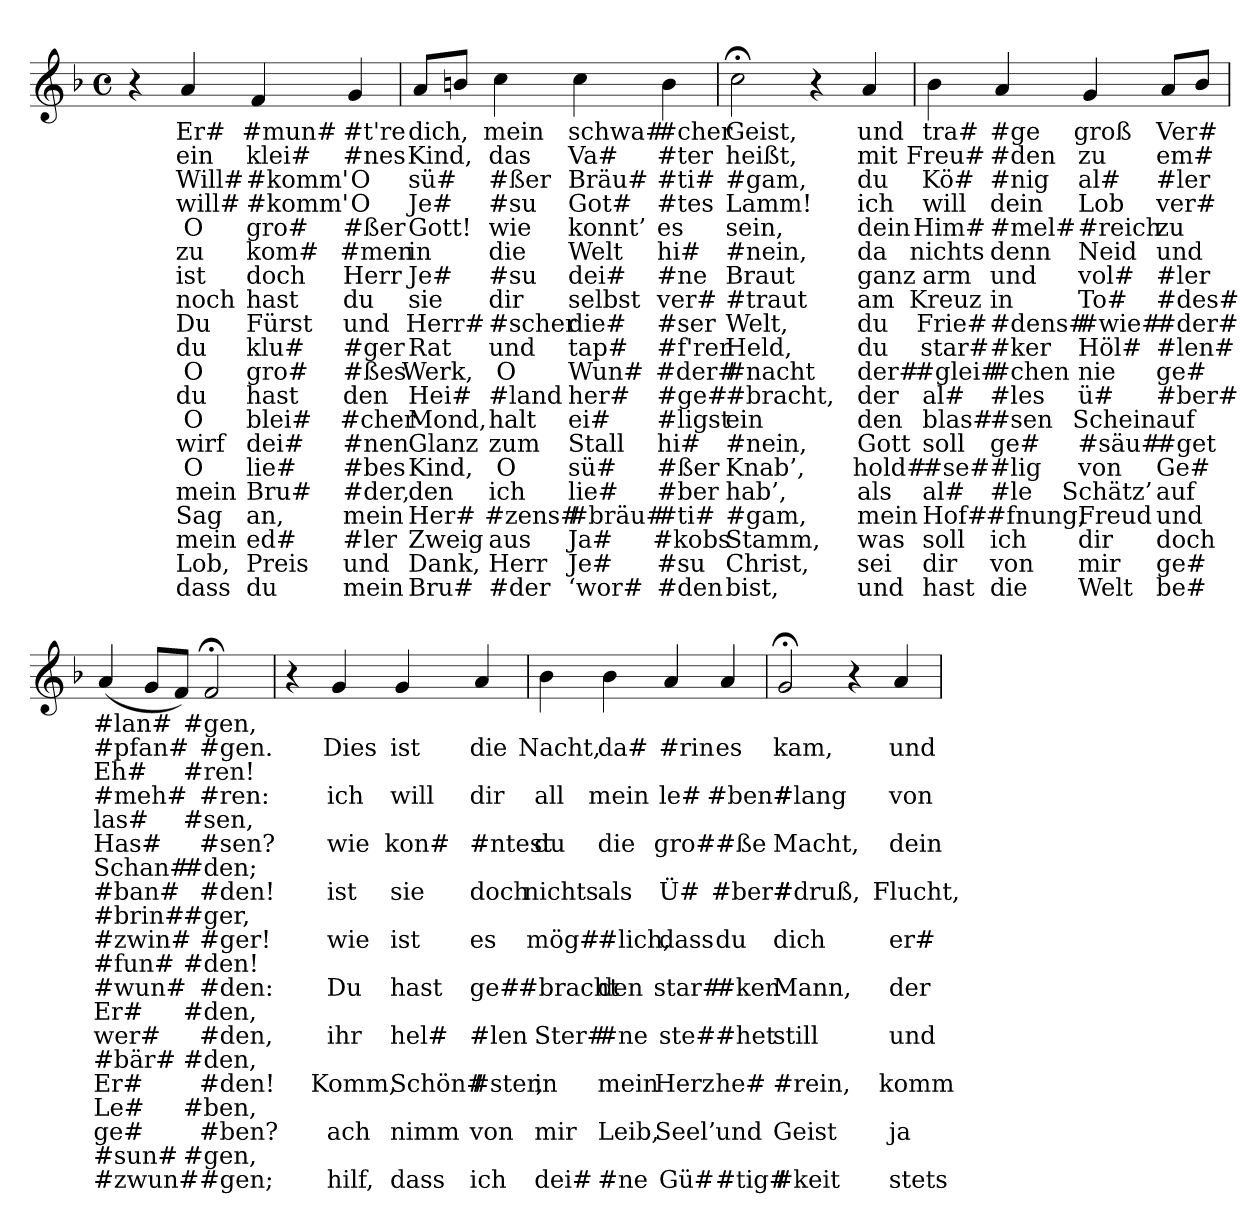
**kern	**text	**text	**text	**text	**text	**text	**text	**text	**text	**text	**text	**text	**text	**text	**text	**text	**text	**text	**text	**text
*part1	*part1	*part1	*part1	*part1	*part1	*part1	*part1	*part1	*part1	*part1	*part1	*part1	*part1	*part1	*part1	*part1	*part1	*part1	*part1	*part1
*staff1	*staff1	*staff1	*staff1	*staff1	*staff1	*staff1	*staff1	*staff1	*staff1	*staff1	*staff1	*staff1	*staff1	*staff1	*staff1	*staff1	*staff1	*staff1	*staff1	*staff1
*clefG2	*	*	*	*	*	*	*	*	*	*	*	*	*	*	*	*	*	*	*	*
*k[b-]	*	*	*	*	*	*	*	*	*	*	*	*	*	*	*	*	*	*	*	*
*M4/4	*	*	*	*	*	*	*	*	*	*	*	*	*	*	*	*	*	*	*	*
*met(c)	*	*	*	*	*	*	*	*	*	*	*	*	*	*	*	*	*	*	*	*
=	=	=	=	=	=	=	=	=	=	=	=	=	=	=	=	=	=	=	=	=
4r	.	.	.	.	.	.	.	.	.	.	.	.	.	.	.	.	.	.	.	.
4a	Er#	ein	Will#	will#	O	zu	ist	noch	Du	du	O	du	O	wirf	O	mein	Sag	mein	Lob,	dass
4f	#mun#	klei#	#komm'	#komm'	gro#	kom#	doch	hast	Fürst	klu#	gro#	hast	blei#	dei#	lie#	Bru#	an,	ed#	Preis	du
4g	#t're	#nes	O	O	#ßer	#men	Herr	du	und	#ger	#ßes	den	#cher	#nen	#bes	#der,	mein	#ler	und	mein
=	=	=	=	=	=	=	=	=	=	=	=	=	=	=	=	=	=	=	=	=
8aL	dich,	Kind,	sü#	Je#	Gott!	in	Je#	sie	Herr#	Rat	Werk,	Hei#	Mond,	Glanz	Kind,	den	Her#	Zweig	Dank,	Bru#
8bnJ	.	.	.	.	.	.	.	.	.	.	.	.	.	.	.	.	.	.	.	.
4cc	mein	das	#ßer	#su	wie	die	#su	dir	#scher	und	O	#land	halt	zum	O	ich	#zens#	aus	Herr	#der
4cc	schwa#	Va#	Bräu#	Got#	konnt’	Welt	dei#	selbst	die#	tap#	Wun#	her#	ei#	Stall	sü#	lie#	#bräu#	Ja#	Je#	‘wor#
4b	#cher	#ter	#ti#	#tes	es	hi#	#ne	ver#	#ser	#f'rer	#der#	#ge#	#ligst	hi#	#ßer	#ber	#ti#	#kobs	#su	#den
=	=	=	=	=	=	=	=	=	=	=	=	=	=	=	=	=	=	=	=	=
2cc;<	Geist,	heißt,	#gam,	Lamm!	sein,	#nein,	Braut	#traut	Welt,	Held,	#nacht	#bracht,	ein	#nein,	Knab’,	hab’,	#gam,	Stamm,	Christ,	bist,
4r	.	.	.	.	.	.	.	.	.	.	.	.	.	.	.	.	.	.	.	.
4a	und	mit	du	ich	dein	da	ganz	am	du	du	der#	der	den	Gott	hold#	als	mein	was	sei	und
=	=	=	=	=	=	=	=	=	=	=	=	=	=	=	=	=	=	=	=	=
4b-	tra#	Freu#	Kö#	will	Him#	nichts	arm	Kreuz	Frie#	star#	#glei#	al#	blas#	soll	#se#	al#	Hof#	soll	dir	hast
4a	#ge	#den	#nig	dein	#mel#	denn	und	in	#dens#	#ker	#chen	#les	#sen	ge#	#lig	#le	#fnung,	ich	von	die
4g	groß	zu	al#	Lob	#reich	Neid	vol#	To#	#wie#	Höl#	nie	ü#	Schein	#säu#	von	Schätz’	Freud	dir	mir	Welt
8aL	Ver#	em#	#ler	ver#	zu	und	#ler	#des#	#der#	#len#	ge#	#ber#	auf	#get	Ge#	auf	und	doch	ge#	be#
8b-J	.	.	.	.	.	.	.	.	.	.	.	.	.	.	.	.	.	.	.	.
=	=	=	=	=	=	=	=	=	=	=	=	=	=	=	=	=	=	=	=	=
(4a	#lan#	#pfan#	Eh#	#meh#	las#	Has#	Schan#	#ban#	#brin#	#zwin#	#fun#	#wun#	Er#	wer#	#bär#	Er#	Le#	ge#	#sun#	#zwun#
8gL	.	.	.	.	.	.	.	.	.	.	.	.	.	.	.	.	.	.	.	.
8fJ)	.	.	.	.	.	.	.	.	.	.	.	.	.	.	.	.	.	.	.	.
2f;<	#gen,	#gen.	#ren!	#ren:	#sen,	#sen?	#den;	#den!	#ger,	#ger!	#den!	#den:	#den,	#den,	#den,	#den!	#ben,	#ben?	#gen,	#gen;
=	=	=	=	=	=	=	=	=	=	=	=	=	=	=	=	=	=	=	=	=
4r	.	.	.	.	.	.	.	.	.	.	.	.	.	.	.	.	.	.	.	.
4g	.	Dies	.	ich	.	wie	.	ist	.	wie	.	Du	.	ihr	.	Komm,	.	ach	.	hilf,
4g	.	ist	.	will	.	kon#	.	sie	.	ist	.	hast	.	hel#	.	Schön#	.	nimm	.	dass
4a	.	die	.	dir	.	#ntest	.	doch	.	es	.	ge#	.	#len	.	#ster,	.	von	.	ich
=	=	=	=	=	=	=	=	=	=	=	=	=	=	=	=	=	=	=	=	=
4b-	.	Nacht,	.	all	.	du	.	nichts	.	mög#	.	#bracht	.	Ster#	.	in	.	mir	.	dei#
4b-	.	da#	.	mein	.	die	.	als	.	#lich,	.	den	.	#ne	.	mein	.	Leib,	.	#ne
4a	.	#rin	.	le#	.	gro#	.	Ü#	.	dass	.	star#	.	ste#	.	Herz	.	Seel’	.	Gü#
4a	.	es	.	#ben#	.	#ße	.	#ber#	.	du	.	#ken	.	#het	.	he#	.	und	.	#tig#
=	=	=	=	=	=	=	=	=	=	=	=	=	=	=	=	=	=	=	=	=
2g;<	.	kam,	.	#lang	.	Macht,	.	#druß,	.	dich	.	Mann,	.	still	.	#rein,	.	Geist	.	#keit
4r	.	.	.	.	.	.	.	.	.	.	.	.	.	.	.	.	.	.	.	.
4a	.	und	.	von	.	dein	.	Flucht,	.	er#	.	der	.	und	.	komm	.	ja	.	stets
=	=	=	=	=	=	=	=	=	=	=	=	=	=	=	=	=	=	=	=	=
*-	*-	*-	*-	*-	*-	*-	*-	*-	*-	*-	*-	*-	*-	*-	*-	*-	*-	*-	*-	*-
